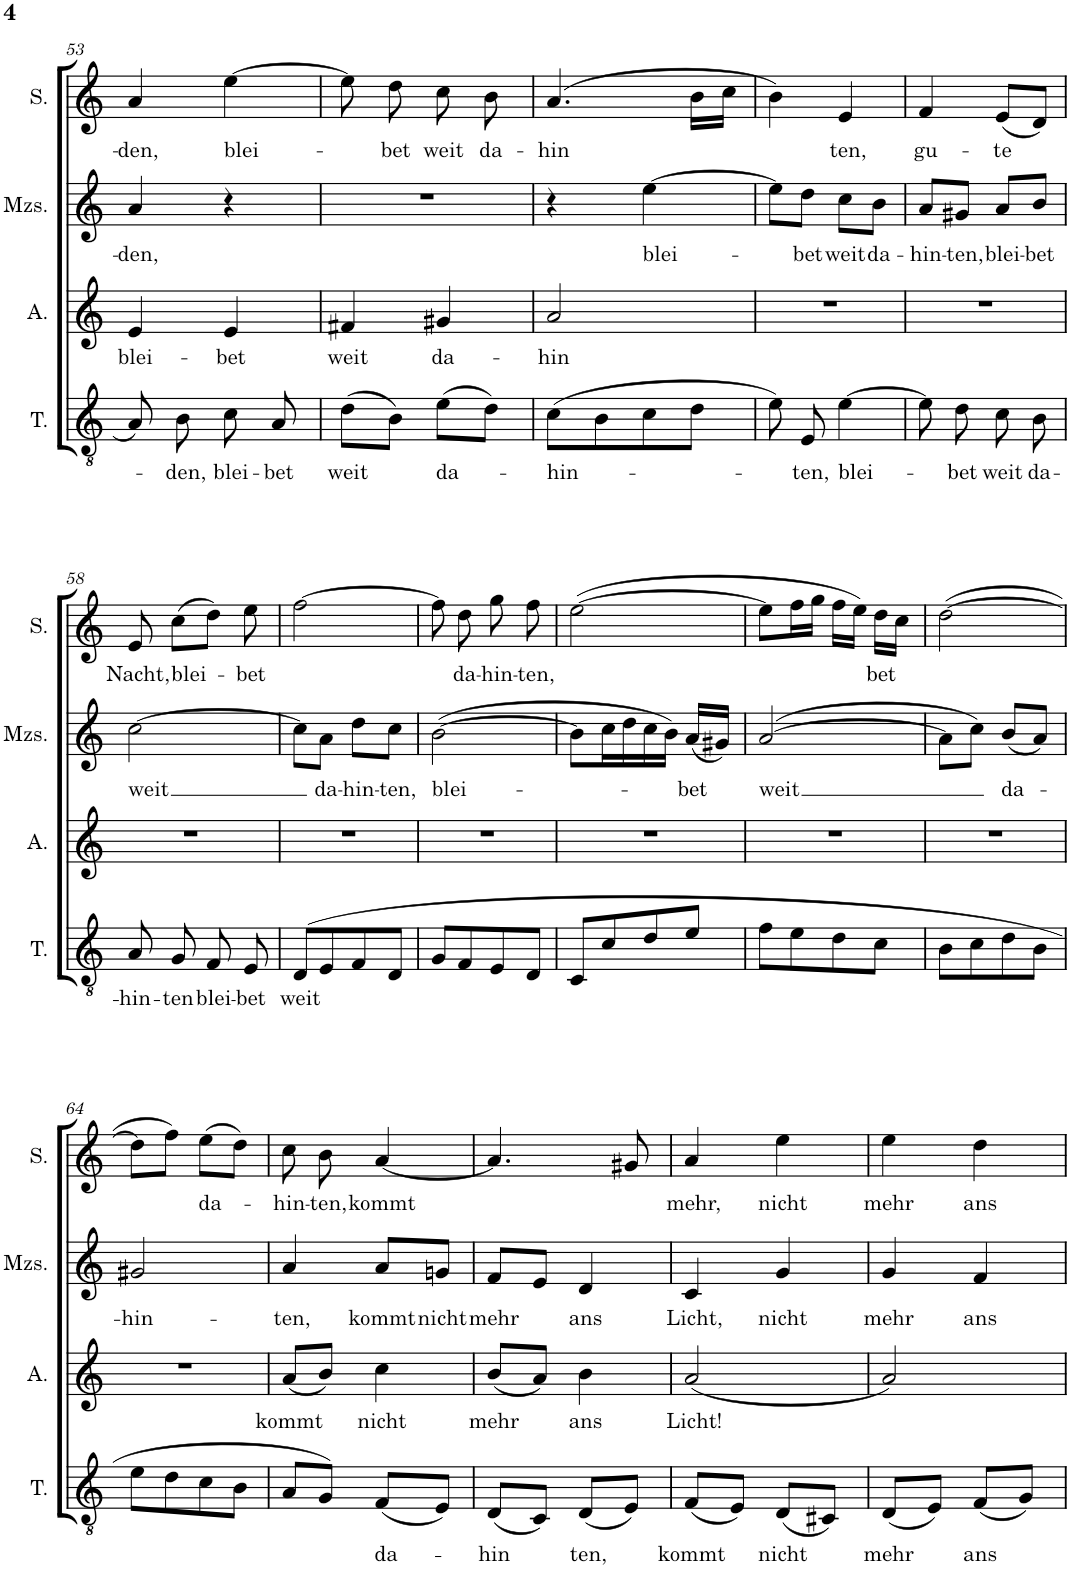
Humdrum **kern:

**kern	**text	**kern	**text	**kern	**text	**kern	**text
*part4	*part4	*part3	*part3	*part2	*part2	*part1	*part1
*staff4	*staff4	*staff3	*staff3	*staff2	*staff2	*staff1	*staff1
*I"Ténor	*	*I"Alto	*	*I"Mezzo-Soprano	*	*I"Soprano	*
*I'T.	*	*I'A.	*	*I'Mzs.	*	*I'S.	*
!!LO:PB:g=z
*clefGv2	*	*clefG2	*	*clefG2	*	*clefG2	*
*k[]	*	*k[]	*	*k[]	*	*k[]	*
*M2/4	*	*M2/4	*	*M2/4	*	*M2/4	*
=53	=53	=53	=53	=53	=53	=53	=53
!	!	!	!LO:LY:b	!	!LO:LY:b	!	!LO:LY:b
8A/	.	4e/	blei-	4a/	-den,	4a/	-den,
!	!LO:LY:b	!	!	!	!	!	!
8B\	-den,	.	.	.	.	.	.
!	!LO:LY:b	!	!LO:LY:b	!	!	!	!LO:LY:b
8c\	blei-	4e/	-bet	4r	.	[4ee\	blei-
!	!LO:LY:b	!	!	!	!	!	!
8A/	-bet	.	.	.	.	.	.
=54	=54	=54	=54	=54	=54	=54	=54
!	!LO:LY:b	!	!LO:LY:b	!	!	!	!
(8d\L	weit	4f#X/	weit	2r	.	8ee\]	.
!	!	!	!	!	!	!	!LO:LY:b
8B\J)	.	.	.	.	.	8dd\	-bet
!	!LO:LY:b	!	!LO:LY:b	!	!	!	!LO:LY:b
(8e\L	da-	4g#X/	da-	.	.	8cc\	weit
!	!	!	!	!	!	!	!LO:LY:b
8d\J)	.	.	.	.	.	8b\	da-
=55	=55	=55	=55	=55	=55	=55	=55
!	!LO:LY:b	!	!LO:LY:b	!	!	!	!LO:LY:b
(8c\L	-hin-	2a/	-hin	4r	.	(4.a/	-hin
8B\	.	.	.	.	.	.	.
!	!	!	!	!	!LO:LY:b	!	!
8c\	.	.	.	[4ee\	blei-	.	.
8d\J	.	.	.	.	.	16b\LL	.
.	.	.	.	.	.	16cc\JJ	.
=56	=56	=56	=56	=56	=56	=56	=56
8e\)	.	2r	.	8ee\L]	.	4b\)	.
!	!LO:LY:b	!	!	!	!LO:LY:b	!	!
8E/	ten,	.	.	8dd\J	-bet	.	.
!	!LO:LY:b	!	!	!	!LO:LY:b	!	!LO:LY:b
[4e\	blei-	.	.	8cc\L	weit	4e/	-ten,
!	!	!	!	!	!LO:LY:b	!	!
.	.	.	.	8b\J	da-	.	.
=57	=57	=57	=57	=57	=57	=57	=57
!	!	!	!	!	!LO:LY:b	!	!LO:LY:b
8e\]	.	2r	.	8a/L	-hin-	4f/	gu-
!	!LO:LY:b	!	!	!	!LO:LY:b	!	!
8d\	-bet	.	.	8g#X/J	-ten,	.	.
!	!LO:LY:b	!	!	!	!LO:LY:b	!	!LO:LY:b
8c\	weit	.	.	8a/L	blei-	(8e/L	-te
!	!LO:LY:b	!	!	!	!LO:LY:b	!	!
8B\	da-	.	.	8b/J	-bet	8d/J)	.
!!LO:LB:g=z
=58	=58	=58	=58	=58	=58	=58	=58
!	!LO:LY:b	!	!	!	!LO:LY:b	!	!LO:LY:b
8A/	-hin-	2r	.	[2cc\	weit	8e/	Nacht,
!	!LO:LY:b	!	!	!	!	!	!LO:LY:b
8G/	-ten	.	.	.	.	(8cc\L	blei-
!	!LO:LY:b	!	!	!	!	!	!
8F/	blei-	.	.	.	.	8dd\J)	.
!	!LO:LY:b	!	!	!	!	!	!LO:LY:b
8E/	-bet	.	.	.	.	8ee\	-bet
=59	=59	=59	=59	=59	=59	=59	=59
!	!LO:LY:b	!	!	!	!	!	!
(8D/L	weit	2r	.	8cc\L]	.	[2ff\	.
!	!	!	!	!	!LO:LY:b	!	!
8E/	.	.	.	8a\J	da-	.	.
!	!	!	!	!	!LO:LY:b	!	!
8F/	.	.	.	8dd\L	-hin-	.	.
!	!	!	!	!	!LO:LY:b	!	!
8D/J	.	.	.	8cc\J	-ten,	.	.
=60	=60	=60	=60	=60	=60	=60	=60
!	!	!	!	!	!LO:LY:b	!	!
8G/L	.	2r	.	([2b\	blei-	8ff\]	.
!	!	!	!	!	!	!	!LO:LY:b
8F/	.	.	.	.	.	8dd\	da-
!	!	!	!	!	!	!	!LO:LY:b
8E/	.	.	.	.	.	8gg\	-hin-
!	!	!	!	!	!	!	!LO:LY:b
8D/J	.	.	.	.	.	8ff\	-ten,
=61	=61	=61	=61	=61	=61	=61	=61
8C/L	.	2r	.	8b\L]	.	([2ee\	.
8c/	.	.	.	16cc\L	.	.	.
.	.	.	.	16dd\	.	.	.
8d/	.	.	.	16cc\	.	.	.
.	.	.	.	16b\JJ)	.	.	.
!	!	!	!	!	!LO:LY:b	!	!
8e/J	.	.	.	(16a/LL	-bet	.	.
.	.	.	.	16g#X/JJ)	.	.	.
=62	=62	=62	=62	=62	=62	=62	=62
!	!	!	!	!	!LO:LY:b	!	!
8f\L	.	2r	.	([2a/	weit	8ee\L]	.
8e\	.	.	.	.	.	16ff\L	.
.	.	.	.	.	.	16gg\JJ	.
8d\	.	.	.	.	.	16ff\LL	.
.	.	.	.	.	.	16ee\JJ)	.
!	!	!	!	!	!	!	!LO:LY:b
8c\J	.	.	.	.	.	16dd\LL	bet
.	.	.	.	.	.	16cc\JJ	.
=63	=63	=63	=63	=63	=63	=63	=63
8B\L	.	2r	.	8a\L]	.	([2dd\	.
8c\	.	.	.	8cc\J)	.	.	.
!	!	!	!	!	!LO:LY:b	!	!
8d\	.	.	.	(8b/L	da-	.	.
8B\J	.	.	.	8a/J)	.	.	.
!!LO:LB:g=z
=64	=64	=64	=64	=64	=64	=64	=64
!	!	!	!	!	!LO:LY:b	!	!
8e\L	.	2r	.	2g#X/	-hin-	8dd\L]	.
8d\	.	.	.	.	.	8ff\J)	.
!	!	!	!	!	!	!	!LO:LY:b
8c\	.	.	.	.	.	(8ee\L	da-
8B\J	.	.	.	.	.	8dd\J)	.
=65	=65	=65	=65	=65	=65	=65	=65
!	!	!	!LO:LY:b	!	!LO:LY:b	!	!LO:LY:b
8A/L	.	(8a/L	kommt	4a/	-ten,	8cc\	-hin-
!	!	!	!	!	!	!	!LO:LY:b
8G/J)	.	8b/J)	.	.	.	8b\	-ten,
!	!LO:LY:b	!	!LO:LY:b	!	!LO:LY:b	!	!LO:LY:b
(8F/L	da-	4cc\	nicht	8a/L	kommt	[4a/	kommt
!	!	!	!	!	!LO:LY:b	!	!
8E/J)	.	.	.	8gn/J	nicht	.	.
=66	=66	=66	=66	=66	=66	=66	=66
!	!LO:LY:b	!	!LO:LY:b	!	!LO:LY:b	!	!
(8D/L	-hin	(8b/L	mehr	8f/L	mehr	4.a/]	.
8C/J)	.	8a/J)	.	8e/J	.	.	.
!	!LO:LY:b	!	!LO:LY:b	!	!LO:LY:b	!	!
(8D/L	ten,	4b\	ans	4d/	ans	.	.
8E/J)	.	.	.	.	.	8g#X/	.
=67	=67	=67	=67	=67	=67	=67	=67
!	!LO:LY:b	!	!LO:LY:b	!	!LO:LY:b	!	!LO:LY:b
(8F/L	kommt	(2a/	Licht!	4c/	Licht,	4a/	mehr,
8E/J)	.	.	.	.	.	.	.
!	!LO:LY:b	!	!	!	!LO:LY:b	!	!LO:LY:b
(8D/L	nicht	.	.	4g/	nicht	4ee\	nicht
8C#X/J)	.	.	.	.	.	.	.
=68	=68	=68	=68	=68	=68	=68	=68
!	!LO:LY:b	!	!	!	!LO:LY:b	!	!LO:LY:b
(8D/L	mehr	2a/)	.	4g/	mehr	4ee\	mehr
8E/J)	.	.	.	.	.	.	.
!	!LO:LY:b	!	!	!	!LO:LY:b	!	!LO:LY:b
(8F/L	ans	.	.	4f/	ans	4dd\	ans
8G/J)	.	.	.	.	.	.	.
=	=	=	=	=	=	=	=
*-	*-	*-	*-	*-	*-	*-	*-
